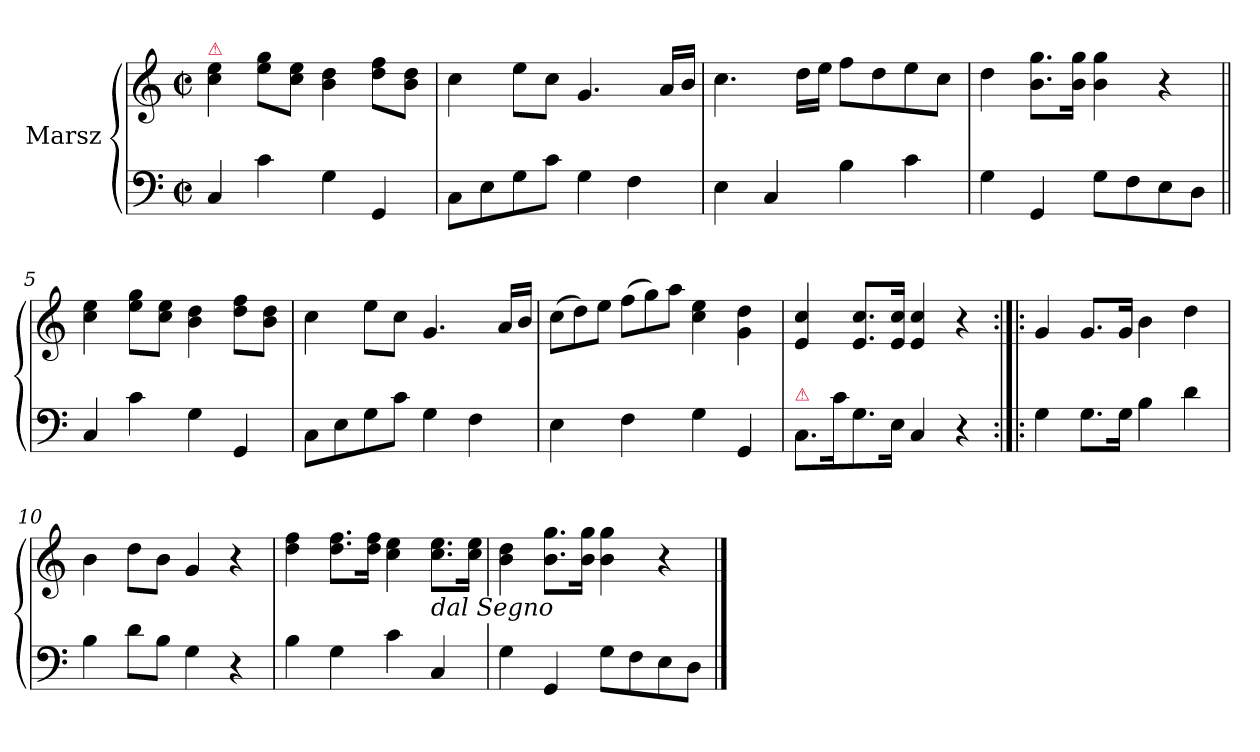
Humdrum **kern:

**kern	**kern
*part2	*part1
*staff2	*staff1
*I"Marsz	*
*clefF4	*clefG2
*k[]	*k[]
*M2/2	*M2/2
*met(c|)	*met(c|)
=1	=1
!	!LO:TX:a:color=crimson:t=⚠
4C/	4cc\ 4ee\
4c\	8ee\ 8gg\L
.	8cc\ 8ee\J
4G\	4b\ 4dd\
4GG/	8dd\ 8ff\L
.	8b\ 8dd\J
=2	=2
8C\L	4cc\
8E\	.
8G\	8ee\L
8c\J	8cc\J
4G\	4.g/
4F\	.
.	16a/LL
.	16b/JJ
=3	=3
4E\	4.cc\
4C/	.
.	16dd\LL
.	16ee\JJ
4B\	8ff\L
.	8dd\
4c\	8ee\
.	8cc\J
=4	=4
4G\	4dd\
4GG/	8.b\ 8.gg\L
.	16b\ 16gg\Jk
8G\L	4b\ 4gg\
8F\	.
8E\	4r
8D\J	.
=5||	=5||
4C/	4cc\ 4ee\
4c\	8ee\ 8gg\L
.	8cc\ 8ee\J
4G\	4b\ 4dd\
4GG/	8dd\ 8ff\L
.	8b\ 8dd\J
=6	=6
8C\L	4cc\
8E\	.
8G\	8ee\L
8c\J	8cc\J
4G\	4.g/
4F\	.
.	16a/LL
.	16b/JJ
=7	=7
*	*Xtuplet
4E\	(>12cc\L
.	12dd\)
.	12ee\J
4F\	(>12ff\L
.	12gg\)
.	12aa\J
4G\	4cc\ 4ee\
4GG/	4g\ 4dd\
=8	=8
!LO:TX:a:color=crimson:t=⚠	!
8.C/L	4e/ 4cc/
16c\K	.
8.G\	8.e/ 8.cc/L
16E\Jk	16e/ 16cc/Jk
4C/	4e/ 4cc/
4r	4r
=9:|!|:	=9:|!|:
4G\	4g/
8.G\L	8.g/L
16G\Jk	16g/Jk
4B\	4b\
4d\	4dd\
=10	=10
4B\	4b\
8d\L	8dd\L
8B\J	8b\J
4G\	4g/
4r	4r
=11	=11
4B\	4dd\ 4ff\
4G\	8.dd\ 8.ff\L
.	16dd\ 16ff\Jk
4c\	4cc\ 4ee\
!	!LO:TX:b:i:t=dal Segno
4C/	8.cc\ 8.ee\L
.	16cc\ 16ee\Jk
=12	=12
4G\	4b\ 4dd\
4GG/	8.b\ 8.gg\L
.	16b\ 16gg\Jk
8G\L	4b\ 4gg\
8F\	.
8E\	4r
8D\J	.
==	==
*-	*-
